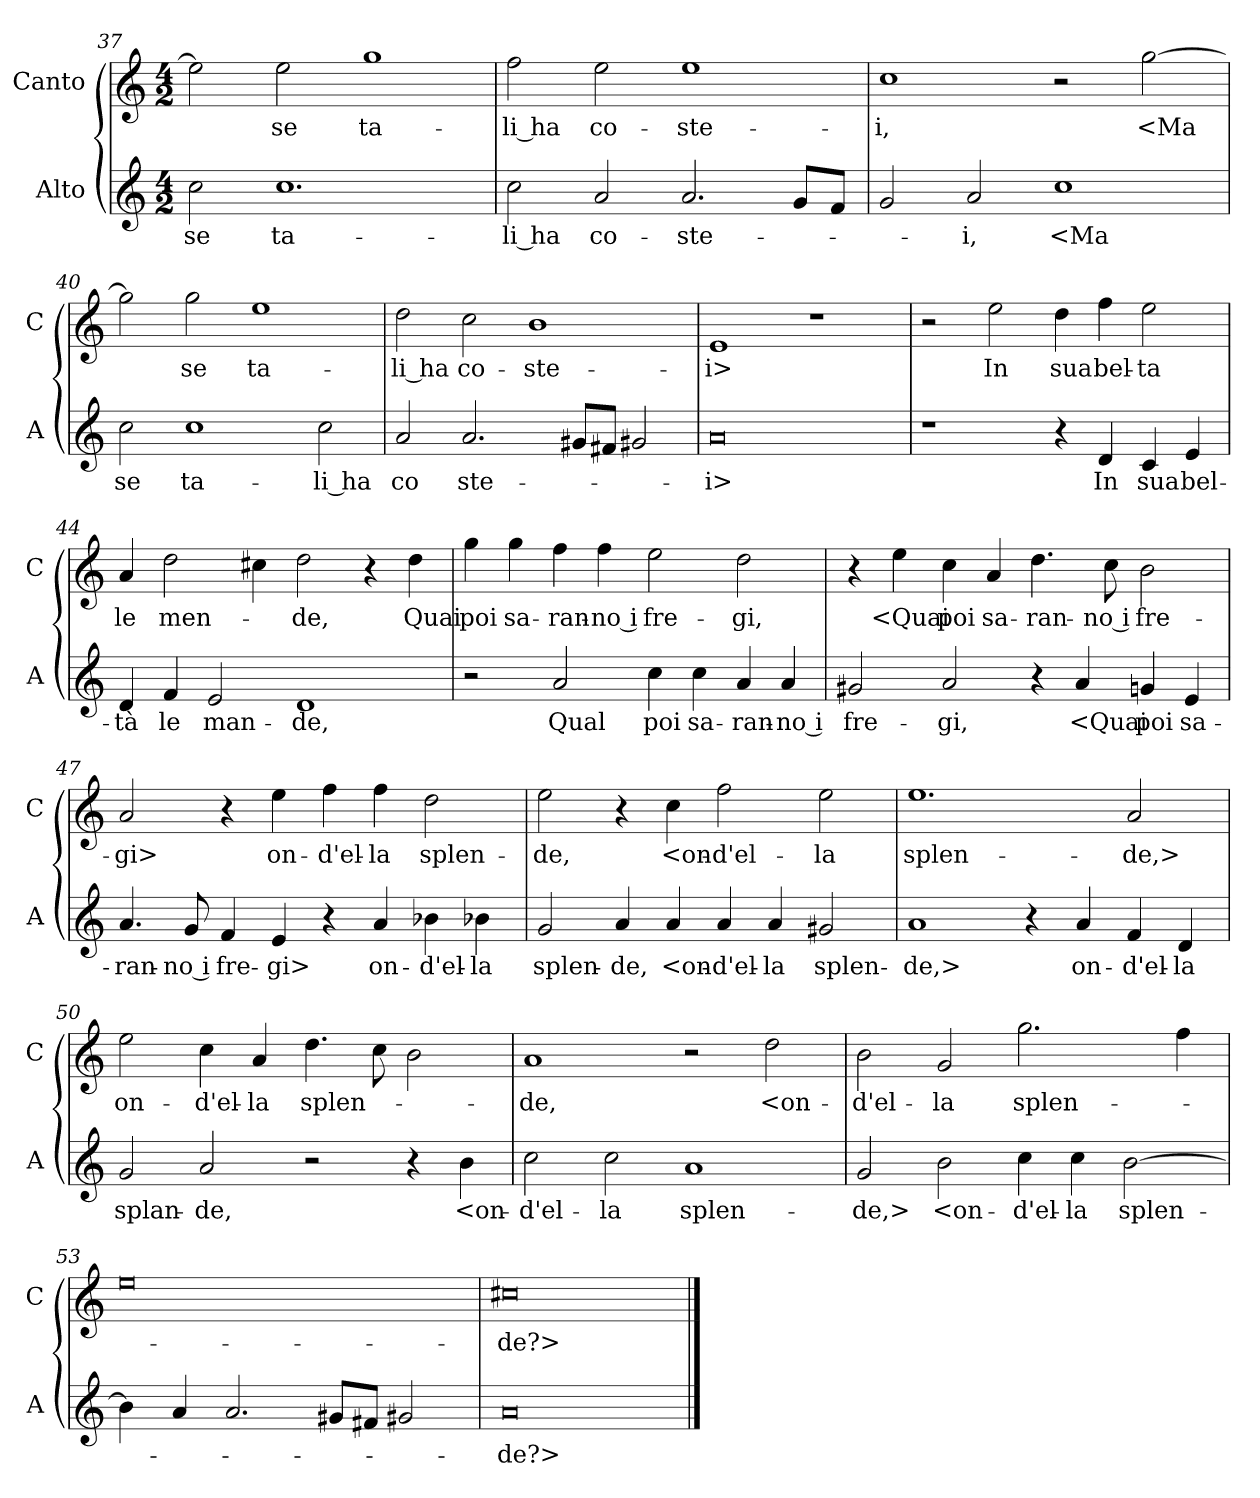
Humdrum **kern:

**kern	**text	**kern	**text
*part2	*part2	*part1	*part1
*staff2	*staff2	*staff1	*staff1
*I"Alto	*	*I"Canto	*
*I'A	*	*I'C	*
*clefG2	*	*clefG2	*
*k[]	*	*k[]	*
*M4/2	*	*M4/2	*
=37	=37	=37	=37
2cc	se	2ee]	.
1.cc	ta-	2ee	se
.	.	1gg	ta-
=38	=38	=38	=38
2cc	-li ha	2ff	-li ha
2a	co-	2ee	co-
2.a	-ste-	1ee	-ste-
8gL	.	.	.
8fJ	.	.	.
=39	=39	=39	=39
2g	.	1cc	-i,
2a	-i,	.	.
1cc	<Ma	2r	.
.	.	[2gg	<Ma
=40	=40	=40	=40
2cc	se	2gg]	.
1cc	ta-	2gg	se
.	.	1ee	ta-
2cc	-li ha	.	.
=41	=41	=41	=41
2a	co	2dd	-li ha
2.a	ste-	2cc	co-
.	.	1b	-ste-
8g#XL	.	.	.
8f#XJ	.	.	.
2g#X	.	.	.
=42	=42	=42	=42
0a	-i>	1e	-i>
.	.	1r	.
=43	=43	=43	=43
1r	.	2r	.
.	.	2ee	In
4r	.	4dd	sua
4d	In	4ff	bel-
4c	sua	2ee	-ta
4e	bel-	.	.
=44	=44	=44	=44
4d	-tà	4a	le
4f	le	2dd	men-
2e	man-	.	.
.	.	4cc#X	.
1d	-de,	2dd	-de,
.	.	4r	.
.	.	4dd	Quai
=45	=45	=45	=45
2r	.	4gg	poi
.	.	4gg	sa-
2a	Qual	4ff	-ran-
.	.	4ff	-no i
4cc	poi	2ee	fre-
4cc	sa-	.	.
4a	-ran-	2dd	-gi,
4a	-no i	.	.
=46	=46	=46	=46
2g#X	fre-	4r	.
.	.	4ee	<Quai
2a	-gi,	4cc	poi
.	.	4a	sa-
4r	.	4.dd	-ran-
4a	<Quai	.	.
.	.	8cc	-no i
4gn	poi	2b	fre-
4e	sa-	.	.
=47	=47	=47	=47
4.a	-ran-	2a	-gi>
8g	-no i	.	.
4f	fre-	4r	.
4e	-gi>	4ee	on-
4r	.	4ff	-d'el-
4a	on-	4ff	-la
4b-X	-d'el-	2dd	splen-
4b-X	-la	.	.
=48	=48	=48	=48
2g	splen-	2ee	-de,
4a	-de,	4r	.
4a	<on-	4cc	<on-
4a	-d'el-	2ff	-d'el-
4a	-la	.	.
2g#X	splen-	2ee	-la
=49	=49	=49	=49
1a	-de,>	1.ee	splen-
4r	.	.	.
4a	on-	.	.
4f	-d'el-	2a	-de,>
4d	-la	.	.
=50	=50	=50	=50
2g	splan-	2ee	on-
2a	-de,	4cc	-d'el-
.	.	4a	-la
2r	.	4.dd	splen-
.	.	8cc	.
4r	.	2b	.
4b	<on-	.	.
=51	=51	=51	=51
2cc	-d'el-	1a	-de,
2cc	-la	.	.
1a	splen-	2r	.
.	.	2dd	<on-
=52	=52	=52	=52
2g	-de,>	2b	-d'el-
2b	<on-	2g	-la
4cc	-d'el-	2.gg	splen-
4cc	-la	.	.
[2b	splen-	.	.
.	.	4ff	.
=53	=53	=53	=53
4b]	.	0ee	.
4a	.	.	.
2.a	.	.	.
8g#XL	.	.	.
8f#XJ	.	.	.
2g#X	.	.	.
=54	=54	=54	=54
0a	-de?>	0cc#X	-de?>
==	==	==	==
*-	*-	*-	*-
